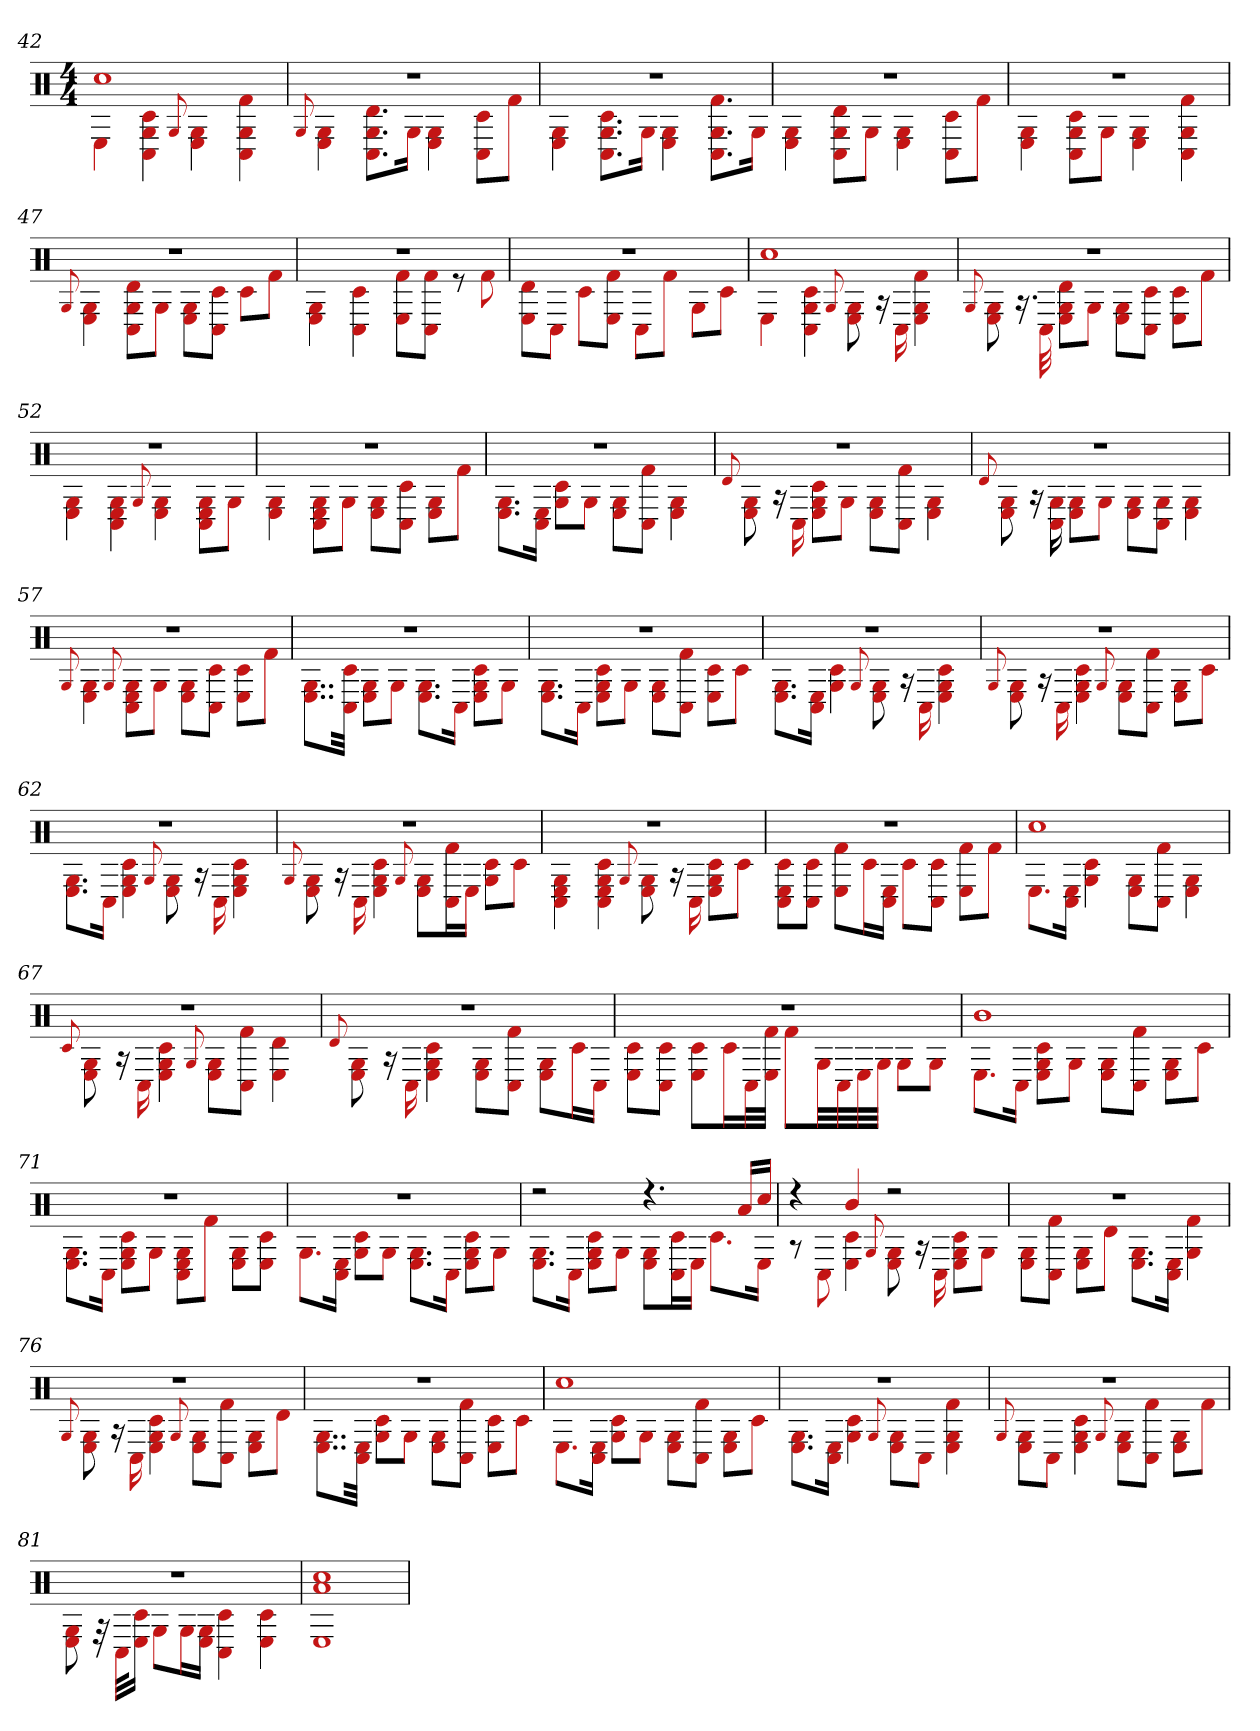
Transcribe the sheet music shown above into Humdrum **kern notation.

**kern
*part1
*staff1
*clefX
*k[]
*M4/4
=42
*^
1cc#	4E
.	4C# 4c# 4G
.	8qqG
.	4G 4E
.	4C# 4f# 4G
=43	=43
.	8qqG
1r	4G 4E
.	8.C# 8.d 8.GL
.	16GJk
.	4G 4E
.	8C# 8c#L
.	8f#J
=44	=44
1r	4G 4E
.	8.C# 8.c# 8.GL
.	16GJk
.	4E 4G
.	8.C# 8.f# 8.GL
.	16GJk
=45	=45
1r	4G 4E
.	8C# 8G 8dL
.	8GJ
.	4E 4G
.	8C# 8c#L
.	8f#J
=46	=46
1r	4E 4G
.	8C# 8c# 8GL
.	8GJ
.	4G 4E
.	4C# 4G 4f#
=47	=47
.	8qqG
1r	4G 4E
.	8C# 8G 8dL
.	8GJ
.	8E 8GL
.	8C# 8c#J
.	8c#L
.	8f#J
=48	=48
1r	4E 4G
.	4C# 4c#
.	8E 8f#L
.	8C# 8f#J
.	8r
.	8f#
=49	=49
1r	8E 8dL
.	8C#J
.	8c#L
.	8E 8f#J
.	8C#L
.	8f#J
.	8GL
.	8c#J
=50	=50
1cc#	4E
.	4C# 4c# 4G
.	8qqG
.	8G 8E
.	16r
.	16C#
.	4E 4G 4f#
=51	=51
.	8qqG
1r	8G 8E
.	16.r
.	32C#
.	8d 8G 8EL
.	8GJ
.	8E 8GL
.	8c# 8C#J
.	8E 8c#L
.	8f#J
=52	=52
1r	4E 4G
.	4C# 4E 4G
.	8qqG
.	4E 4G
.	8C# 8G 8EL
.	8GJ
=53	=53
1r	4E 4G
.	8C# 8G 8EL
.	8GJ
.	8E 8GL
.	8C# 8c#J
.	8E 8GL
.	8f#J
=54	=54
1r	8.E 8.GL
.	16C# 16EJk
.	8c# 8GL
.	8GJ
.	8E 8GL
.	8C# 8f#J
.	4E 4G
=55	=55
.	8qqd
1r	8E 8G
.	16r
.	16C#
.	8c# 8E 8GL
.	8GJ
.	8E 8GL
.	8f# 8C#J
.	4E 4G
=56	=56
.	8qqd
1r	8E 8G
.	16r
.	16G 16C#
.	8G 8EL
.	8GJ
.	8E 8GL
.	8G 8C#J
.	4E 4G
=57	=57
.	8qqG
1r	4G 4E
.	8qqG
.	8C# 8E 8GL
.	8GJ
.	8E 8GL
.	8c# 8C#J
.	8E 8c#L
.	8f#J
=58	=58
1r	8..E 8..GL
.	32C# 32c#Jkk
.	8G 8EL
.	8GJ
.	8.G 8.EL
.	16C#Jk
.	8c# 8G 8EL
.	8GJ
=59	=59
1r	8.E 8.GL
.	16C#Jk
.	8E 8c# 8GL
.	8GJ
.	8E 8GL
.	8C# 8f#J
.	8E 8c#L
.	8c#J
=60	=60
1r	8.E 8.GL
.	16C# 16EJk
.	4c# 4G
.	8qqG
.	8E 8G
.	16r
.	16C#
.	4E 4c# 4G
=61	=61
.	8qqG
1r	8G 8E
.	16r
.	16C#
.	4c# 4G 4E
.	8qqG
.	8E 8GL
.	8C# 8f#J
.	8E 8GL
.	8c#J
=62	=62
1r	8.E 8.GL
.	16C#Jk
.	4E 4c# 4G
.	8qqG
.	8G 8E
.	16r
.	16C#
.	4c# 4G 4E
=63	=63
.	8qqG
1r	8G 8E
.	16r
.	16C#
.	4E 4c# 4G
.	8qqG
.	8E 8GL
.	16C# 16f#L
.	16EJJ
.	8c# 8GL
.	8c#J
=64	=64
1r	4C# 4G 4E
.	4C# 4E 4c# 4G
.	8qqG
.	8G 8E
.	16r
.	16C#
.	8E 8c# 8GL
.	8c#J
=65	=65
1r	8C# 8E 8c#L
.	8c# 8C#J
.	8E 8f#L
.	16c#L
.	16C# 16EJJ
.	8c#L
.	8c# 8C#J
.	8f# 8EL
.	8f#J
=66	=66
1cc#	8.EL
.	16C# 16EJk
.	4c# 4G
.	8E 8GL
.	8C# 8f#J
.	4E 4G
=67	=67
.	8qqc#
1r	8E 8G
.	16r
.	16C#
.	4E 4c# 4G
.	8qqG
.	8G 8EL
.	8f# 8C#J
.	4E 4d
=68	=68
.	8qqd
1r	8E 8G
.	16r
.	16C#
.	4c# 4G 4E
.	8E 8GL
.	8C# 8f#J
.	8E 8GL
.	16c#L
.	16C#JJ
=69	=69
1r	8E 8c#L
.	8c# 8C#J
.	8E 8c#L
.	16c#L
.	32C#L
.	32E 32f#JJJ
.	8f#L
.	32GLL
.	32C#
.	32E
.	32GJJJ
.	8GL
.	8GJ
=70	=70
1b	8.EL
.	16C#Jk
.	8E 8c# 8GL
.	8GJ
.	8G 8EL
.	8C# 8f#J
.	8E 8GL
.	8c#J
=71	=71
1r	8.E 8.GL
.	16C#Jk
.	8E 8c# 8GL
.	8GJ
.	8E 8C# 8GL
.	8f#J
.	8E 8GL
.	8c# 8EJ
=72	=72
1r	8.GL
.	16C# 16EJk
.	8G 8c#L
.	8GJ
.	8.G 8.EL
.	16C#Jk
.	8c# 8G 8EL
.	8GJ
=73	=73
2r	8.G 8.EL
.	16C#Jk
.	8c# 8E 8GL
.	8GJ
4.r	8E 8GL
.	16C# 16c#L
.	16EJJ
.	8.c#L
16aLL	.
16cc#JJ	16EJk
=74	=74
4r	8r
.	8C#
4b	4E 4c#
.	8qqG
2r	8E 8G
.	16r
.	16C#
.	8E 8c# 8GL
.	8GJ
=75	=75
1r	8E 8GL
.	8C# 8f#J
.	8E 8GL
.	8dJ
.	8.E 8.GL
.	16C# 16EJk
.	4f# 4G
=76	=76
.	8qqG
1r	8E 8G
.	16r
.	16C#
.	4E 4c# 4G
.	8qqG
.	8E 8GL
.	8C# 8f#J
.	8E 8GL
.	8dJ
=77	=77
1r	8..E 8..GL
.	32C# 32EJkk
.	8G 8c#L
.	8GJ
.	8E 8GL
.	8C# 8f#J
.	8E 8c#L
.	8c#J
=78	=78
1cc#	8.EL
.	16C# 16EJk
.	8c# 8GL
.	8GJ
.	8E 8GL
.	8C# 8f#J
.	8E 8GL
.	8c#J
=79	=79
1r	8.E 8.GL
.	16C# 16EJk
.	4c# 4G
.	8qqG
.	8E 8GL
.	8C#J
.	4E 4f# 4G
=80	=80
.	8qqG
1r	8G 8EL
.	8C#J
.	4E 4c# 4G
.	8qqG
.	8E 8GL
.	8C# 8f#J
.	8E 8GL
.	8f#J
=81	=81
1r	8G 8E
.	32r
.	32C#KLL
.	16E 16c#JJ
.	8GL
.	16GL
.	16E 16GJJ
.	4C# 4c#
.	4E 4c#
=82	=82
1a 1cc#	1E
*v	*v
=
*-
